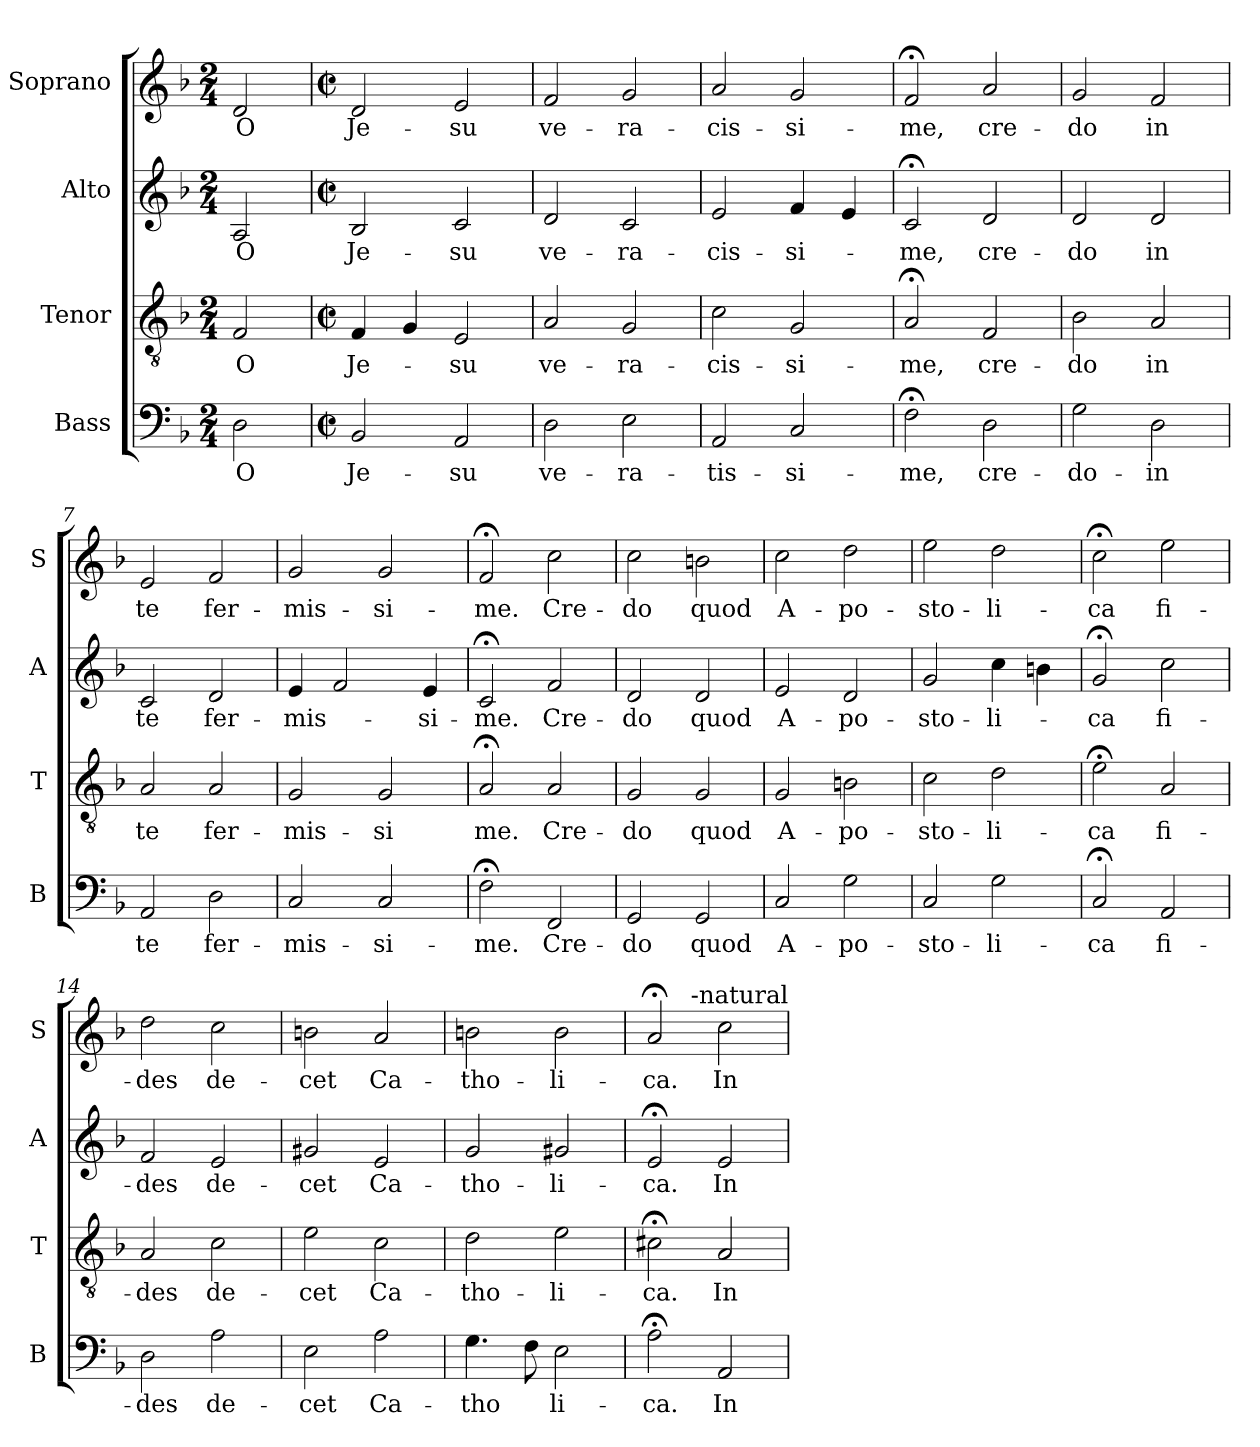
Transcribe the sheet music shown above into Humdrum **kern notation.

**kern	**text	**kern	**text	**kern	**text	**kern	**text
*part4	*part4	*part3	*part3	*part2	*part2	*part1	*part1
*staff4	*staff4	*staff3	*staff3	*staff2	*staff2	*staff1	*staff1
*I"Bass	*	*I"Tenor	*	*I"Alto	*	*I"Soprano	*
*I'B	*	*I'T	*	*I'A	*	*I'S	*
*clefF4	*	*clefGv2	*	*clefG2	*	*clefG2	*
*k[b-]	*	*k[b-]	*	*k[b-]	*	*k[b-]	*
*F:	*	*F:	*	*F:	*	*F:	*
*M2/4	*	*M2/4	*	*M2/4	*	*M2/4	*
=1	=1	=1	=1	=1	=1	=1	=1
2D\	O	2F/	O	2A/	O	2d/	O
=2	=2	=2	=2	=2	=2	=2	=2
*M2/2	*	*M2/2	*	*M2/2	*	*M2/2	*
*met(c|)	*	*met(c|)	*	*met(c|)	*	*met(c|)	*
2BB-/	Je-	4F/	Je-	2B-/	Je-	2d/	Je-
.	.	4G/	.	.	.	.	.
2AA/	-su	2E/	-su	2c/	-su	2e/	-su
=3	=3	=3	=3	=3	=3	=3	=3
2D\	ve-	2A/	ve-	2d/	ve-	2f/	ve-
2E\	-ra-	2G/	-ra-	2c/	-ra-	2g/	-ra-
=4	=4	=4	=4	=4	=4	=4	=4
2AA/	-tis-	2c\	-cis-	2e/	-cis-	2a/	-cis-
2C/	-si-	2G/	-si-	4f/	-si-	2g/	-si-
.	.	.	.	4e/	.	.	.
=5	=5	=5	=5	=5	=5	=5	=5
2F;<\	-me,	2A;</	-me,	2c;</	-me,	2f;</	-me,
2D\	cre-	2F/	cre-	2d/	cre-	2a/	cre-
=6	=6	=6	=6	=6	=6	=6	=6
2G\	-do-	2B-\	-do	2d/	-do	2g/	-do
2D\	-in	2A/	in	2d/	in	2f/	in
!!LO:LB:g=z
=7	=7	=7	=7	=7	=7	=7	=7
2AA/	te	2A/	te	2c/	te	2e/	te
2D\	fer-	2A/	fer-	2d/	fer-	2f/	fer-
=8	=8	=8	=8	=8	=8	=8	=8
2C/	-mis-	2G/	-mis-	4e/	-mis-	2g/	-mis-
.	.	.	.	2f/	.	.	.
2C/	-si-	2G/	-si	.	.	2g/	-si-
.	.	.	.	4e/	-si-	.	.
=9	=9	=9	=9	=9	=9	=9	=9
2F;<\	-me.	2A;</	me.	2c;</	-me.	2f;</	-me.
2FF/	Cre-	2A/	Cre-	2f/	Cre-	2cc\	Cre-
=10	=10	=10	=10	=10	=10	=10	=10
2GG/	-do	2G/	-do	2d/	-do	2cc\	-do
2GG/	quod	2G/	quod	2d/	quod	2bn\	quod
=11	=11	=11	=11	=11	=11	=11	=11
2C/	A-	2G/	A-	2e/	A-	2cc\	A-
2G\	-po-	2Bn\	-po-	2d/	-po-	2dd\	-po-
=12	=12	=12	=12	=12	=12	=12	=12
2C/	-sto-	2c\	-sto-	2g/	-sto-	2ee\	-sto-
2G\	-li-	2d\	-li-	4cc\	-li-	2dd\	-li-
.	.	.	.	4bn\	.	.	.
=13	=13	=13	=13	=13	=13	=13	=13
2C;</	-ca	2e;<\	-ca	2g;</	-ca	2cc;<\	-ca
2AA/	fi-	2A/	fi-	2cc\	fi-	2ee\	fi-
!!LO:LB:g=z
=14	=14	=14	=14	=14	=14	=14	=14
2D\	-des	2A/	-des	2f/	-des	2dd\	-des
2A\	de-	2c\	de-	2e/	de-	2cc\	de-
=15	=15	=15	=15	=15	=15	=15	=15
2E\	-cet	2e\	-cet	2g#X/	-cet	2bn\	-cet
2A\	Ca-	2c\	Ca-	2e/	Ca-	2a/	Ca-
=16	=16	=16	=16	=16	=16	=16	=16
4.G\	-tho	2d\	-tho-	2g/	-tho-	2bn\	-tho-
8F\	.	.	.	.	.	.	.
2E\	li-	2e\	-li-	2g#X/	-li-	2b\	-li-
=17	=17	=17	=17	=17	=17	=17	=17
2A;<\	-ca.	2c#X;<\	-ca.	2e;</	-ca.	2a;</	-ca.
2AA/	In	2A/	In	2e/	In	2cc\	In
!	!	!	!	!	!	!LO:TX:a:t=-natural	!
=	=	=	=	=	=	=	=
*-	*-	*-	*-	*-	*-	*-	*-
